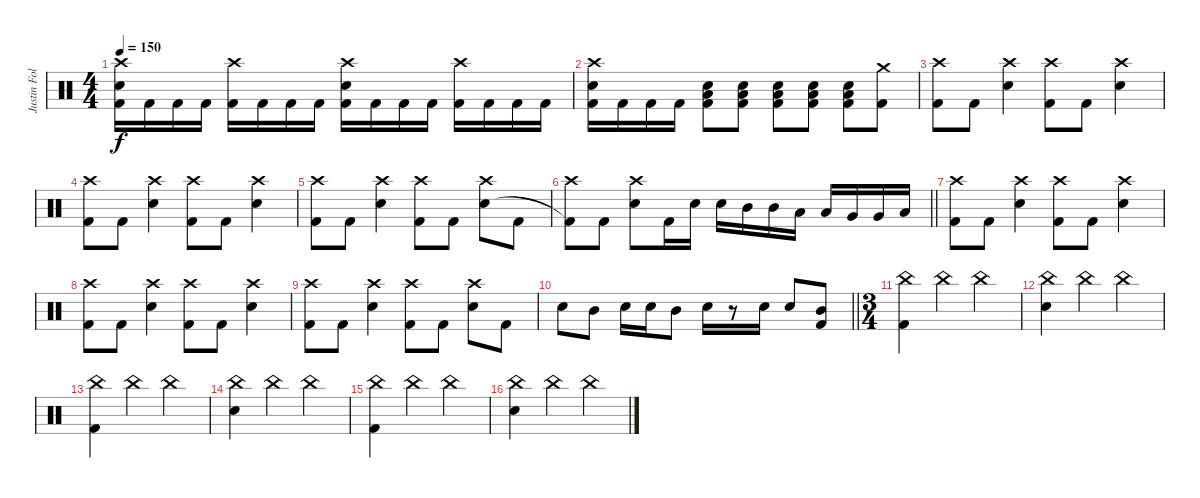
\track ("Justin Foley" "Justin Fol") {instrument percussion}
\staff {score}
\articulation defaults
\ts (4 4)
\tempo 150
\clef neutral
\ks c
("Crash high (hit)" "Snare (hit) 2" "Kick (hit) 2").16{dy f} "Kick (hit) 2".16 "Kick (hit) 2".16 "Kick (hit) 2".16 ("Crash high (hit)" "Kick (hit) 2").16 "Kick (hit) 2".16 "Kick (hit) 2".16 "Kick (hit) 2".16 ("Crash high (hit)" "Snare (hit) 2" "Kick (hit) 2").16 "Kick (hit) 2".16 "Kick (hit) 2".16 "Kick (hit) 2".16 ("Crash high (hit)" "Kick (hit) 2").16 "Kick (hit) 2".16 "Kick (hit) 2".16 "Kick (hit) 2".16 |
("Crash high (hit)" "Snare (hit) 2" "Kick (hit) 2").16 "Kick (hit) 2".16 "Kick (hit) 2".16 "Kick (hit) 2".16 ("Low Floor Tom (hit)" "Snare (hit) 2" "Kick (hit) 2").8 ("Low Floor Tom (hit)" "Snare (hit) 2" "Kick (hit) 2").8 ("Low Floor Tom (hit)" "Snare (hit) 2" "Kick (hit) 2").8 ("Low Floor Tom (hit)" "Snare (hit) 2" "Kick (hit) 2").8 ("Low Floor Tom (hit)" "Snare (hit) 2" "Kick (hit) 2").8 ("Crash medium (hit)" "Kick (hit) 2").8 |
("Crash high (hit)" "Kick (hit) 2").8 "Kick (hit) 2".8 ("Crash high (hit)" "Snare (hit) 2").4 ("Crash high (hit)" "Kick (hit) 2").8 "Kick (hit) 2".8 ("Crash high (hit)" "Snare (hit) 2").4 |
("Crash high (hit)" "Kick (hit) 2").8 "Kick (hit) 2".8 ("Crash high (hit)" "Snare (hit) 2").4 ("Crash high (hit)" "Kick (hit) 2").8 "Kick (hit) 2".8 ("Crash high (hit)" "Snare (hit) 2").4 |
("Crash high (hit)" "Kick (hit) 2").8 "Kick (hit) 2".8 ("Crash high (hit)" "Snare (hit) 2").4 ("Crash high (hit)" "Kick (hit) 2").8 "Kick (hit) 2".8 ("Crash high (hit)" "Snare (hit) 2").8 "Kick (hit) 2".8 |
\barLineRight lightlight
("Crash high (hit)" "Kick (hit) 2"{t}).8 "Kick (hit) 2".8 ("Crash high (hit)" "Snare (hit) 2").8 "Kick (hit) 2".16 "Snare (hit) 2".16 "Snare (hit) 2".16 "Mid Tom (hit)".16 "Mid Tom (hit)".16 "Low Tom (hit)".16 "Low Tom (hit)".16 "Very Low Tom (hit)".16 "Very Low Tom (hit)".16 "Low Floor Tom (hit)".16 |
("Crash high (hit)" "Kick (hit) 2").8 "Kick (hit) 2".8 ("Crash high (hit)" "Snare (hit) 2").4 ("Crash high (hit)" "Kick (hit) 2").8 "Kick (hit) 2".8 ("Crash high (hit)" "Snare (hit) 2").4 |
("Crash high (hit)" "Kick (hit) 2").8 "Kick (hit) 2".8 ("Crash high (hit)" "Snare (hit) 2").4 ("Crash high (hit)" "Kick (hit) 2").8 "Kick (hit) 2".8 ("Crash high (hit)" "Snare (hit) 2").4 |
("Crash high (hit)" "Kick (hit) 2").8 "Kick (hit) 2".8 ("Crash high (hit)" "Snare (hit) 2").4 ("Crash high (hit)" "Kick (hit) 2").8 "Kick (hit) 2".8 ("Crash high (hit)" "Snare (hit) 2").8 "Kick (hit) 2".8 |
\barLineRight lightlight "Snare (hit) 2".8 "Mid Tom (hit)".8 "Snare (hit) 2".16 "Snare (hit) 2".16 "Mid Tom (hit)".8 "Snare (hit) 2".16
r.8 "Snare (hit) 2".16 "Snare (hit) 2".8 ("Mid Tom (hit)" "Kick (hit) 2").8 |
\ts (3 4)
("China (hit)" "Kick (hit) 2").4 "China (hit)".4 "China (hit)".4 |
("China (hit)" "Snare (hit) 2").4 "China (hit)".4 "China (hit)".4 |
("China (hit)" "Kick (hit) 2").4 "China (hit)".4 "China (hit)".4 |
("China (hit)" "Snare (hit) 2").4 "China (hit)".4 "China (hit)".4 |
("China (hit)" "Kick (hit) 2").4 "China (hit)".4 "China (hit)".4 |
("China (hit)" "Snare (hit) 2").4 "China (hit)".4 "China (hit)".4
